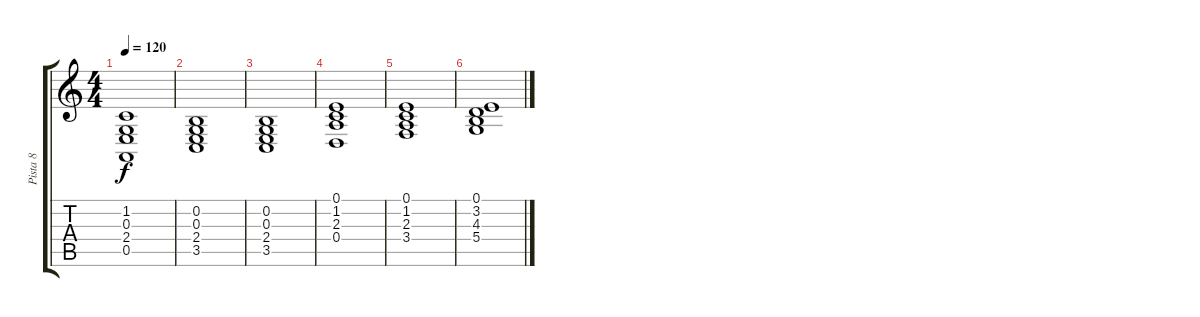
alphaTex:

\track ("Pista 8" "Pista 8") {instrument fx8scifi}
\staff {score tabs}
\tuning (E4 B3 G3 D3 A2 E2) {hide}
\ts (4 4)
\tempo 120
\clef g2
\ks c
(1.2 0.3 2.4 0.5).1{dy f} |
(0.2 0.3 2.4 3.5).1 |
(0.2 0.3 2.4 3.5).1 |
(0.1 1.2 2.3 0.4).1 |
(0.1 1.2 2.3 3.4).1 |
(0.1 3.2 4.3 5.4).1
